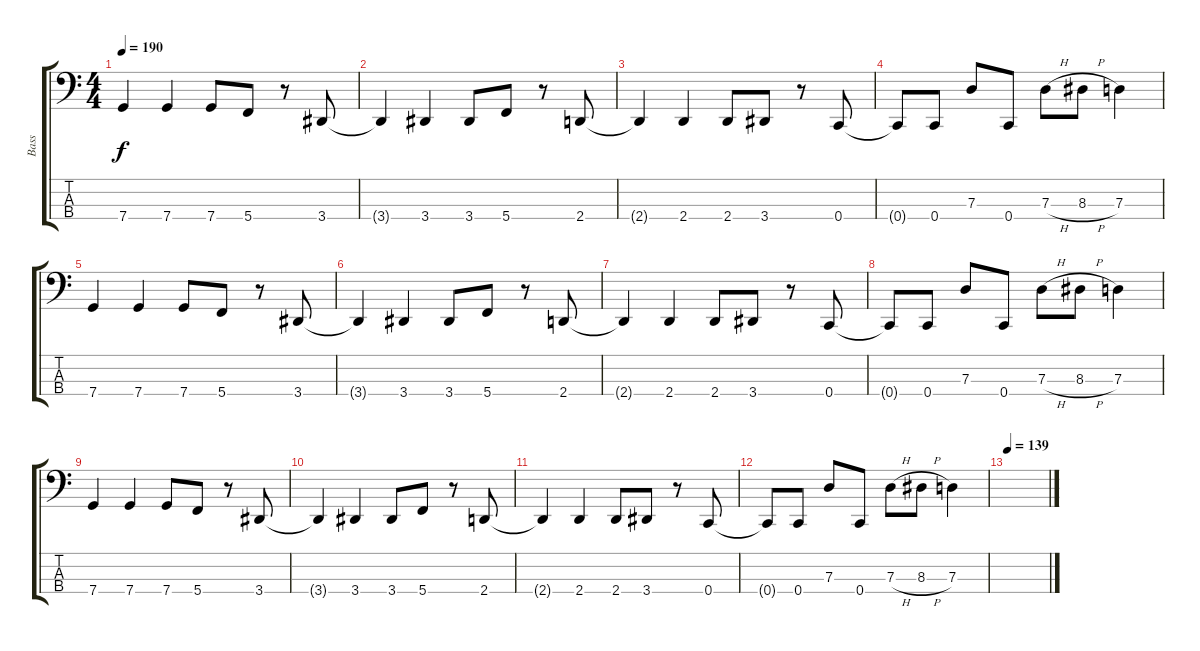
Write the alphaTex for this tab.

\track ("Bass" "Bass") {instrument electricbasspick}
\staff {score tabs}
\tuning (F2 C2 G1 C1) {hide}
\ts (4 4)
\tempo 190
\clef f4
\ks c
7.4.4{dy f} 7.4.4 7.4.8 5.4.8 r.8 3.4.8 |
3.4{t}.4 3.4.4 3.4.8 5.4.8 r.8 2.4.8 |
2.4{t}.4 2.4.4 2.4.8 3.4.8 r.8 0.4.8 |
0.4{t}.8 0.4.8 7.3.8 0.4.8 7.3{h}.8 8.3{h}.8 7.3.4 |
7.4.4 7.4.4 7.4.8 5.4.8 r.8 3.4.8 |
3.4{t}.4 3.4.4 3.4.8 5.4.8 r.8 2.4.8 |
2.4{t}.4 2.4.4 2.4.8 3.4.8 r.8 0.4.8 |
0.4{t}.8 0.4.8 7.3.8 0.4.8 7.3{h}.8 8.3{h}.8 7.3.4 |
7.4.4 7.4.4 7.4.8 5.4.8 r.8 3.4.8 |
3.4{t}.4 3.4.4 3.4.8 5.4.8 r.8 2.4.8 |
2.4{t}.4 2.4.4 2.4.8 3.4.8 r.8 0.4.8 |
0.4{t}.8 0.4.8 7.3.8 0.4.8 7.3{h}.8 8.3{h}.8 7.3.4 |
\tempo 139
